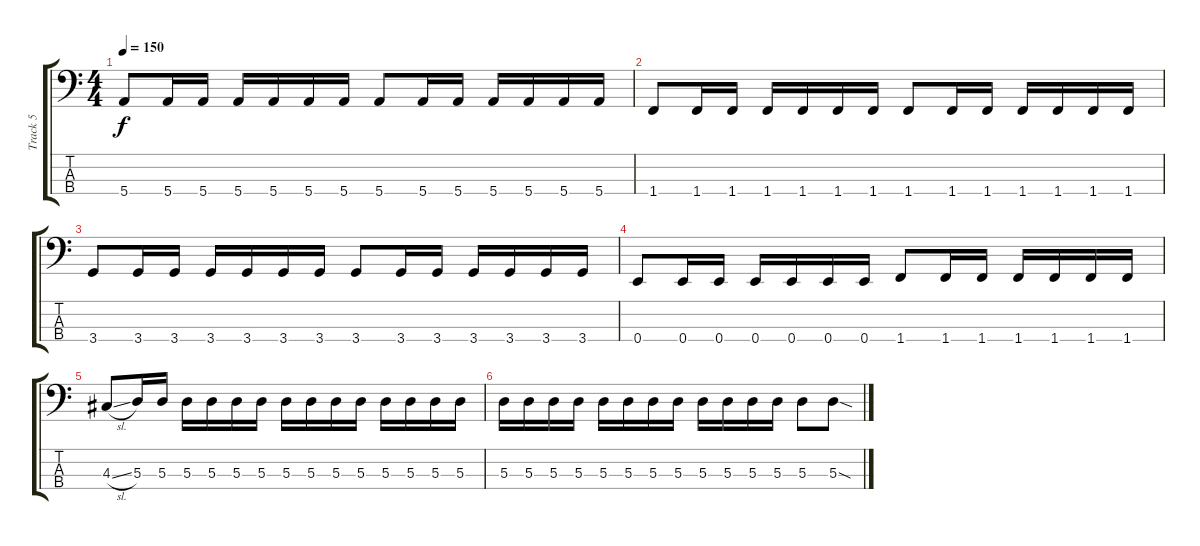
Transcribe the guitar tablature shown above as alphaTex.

\track ("Track 5" "Track 5") {instrument electricbassfinger}
\staff {score tabs}
\tuning (G2 D2 A1 E1) {hide}
\ts (4 4)
\tempo 150
\clef f4
\ks c
5.4.8{dy f} 5.4.16 5.4.16 5.4.16 5.4.16 5.4.16 5.4.16 5.4.8 5.4.16 5.4.16 5.4.16 5.4.16 5.4.16 5.4.16 |
1.4.8 1.4.16 1.4.16 1.4.16 1.4.16 1.4.16 1.4.16 1.4.8 1.4.16 1.4.16 1.4.16 1.4.16 1.4.16 1.4.16 |
3.4.8 3.4.16 3.4.16 3.4.16 3.4.16 3.4.16 3.4.16 3.4.8 3.4.16 3.4.16 3.4.16 3.4.16 3.4.16 3.4.16 |
0.4.8 0.4.16 0.4.16 0.4.16 0.4.16 0.4.16 0.4.16 1.4.8 1.4.16 1.4.16 1.4.16 1.4.16 1.4.16 1.4.16 |
4.3{sl}.8 5.3.16 5.3.16 5.3.16 5.3.16 5.3.16 5.3.16 5.3.16 5.3.16 5.3.16 5.3.16 5.3.16 5.3.16 5.3.16 5.3.16 |
5.3.16 5.3.16 5.3.16 5.3.16 5.3.16 5.3.16 5.3.16 5.3.16 5.3.16 5.3.16 5.3.16 5.3.16 5.3.8 5.3{sod}.8
